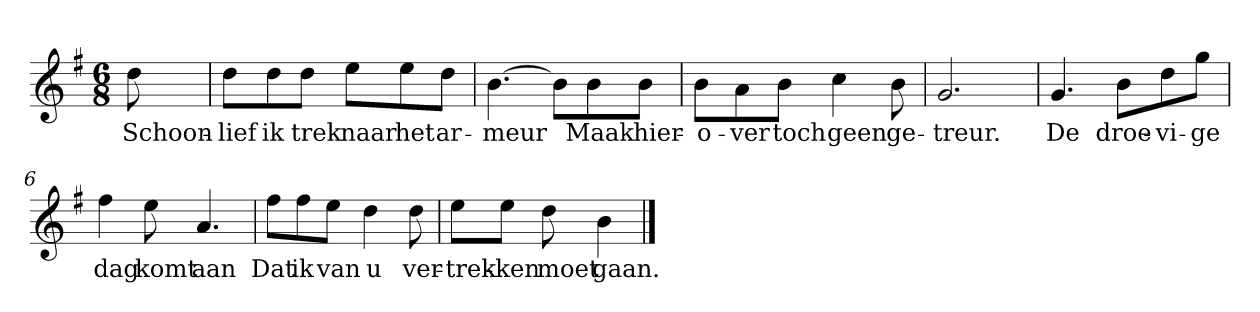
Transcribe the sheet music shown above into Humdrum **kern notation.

**kern	**text
*part1	*part1
*staff1	*staff1
*clefG2	*
*k[f#]	*
*G:	*
*M6/8	*
*MM120	*
=	=
8dd	Schoon-
=1	=1
8dd\L	-lief
8dd\	ik
8dd\J	trek
8ee\L	naar
8ee\	het
8dd\J	ar-
=2	=2
[4.b	-meur
8b\L]	.
8b\	Maak
8b\J	hier-
=3	=3
8b\L	-o-
8a\	-ver
8b\J	toch
4cc	geen
8b	ge-
=4	=4
2.g	-treur.
=5	=5
4.g	De
8b\L	droe-
8dd\	-vi-
8gg\J	-ge
=6	=6
4ff#	dag
8ee	komt
4.a	aan
=7	=7
8ff#\L	Dat
8ff#\	ik
8ee\J	van
4dd	u
8dd	ver-
=8	=8
8ee\L	-trek-
8ee\J	-ken
8dd	moet
4b	gaan.
==	==
*-	*-
